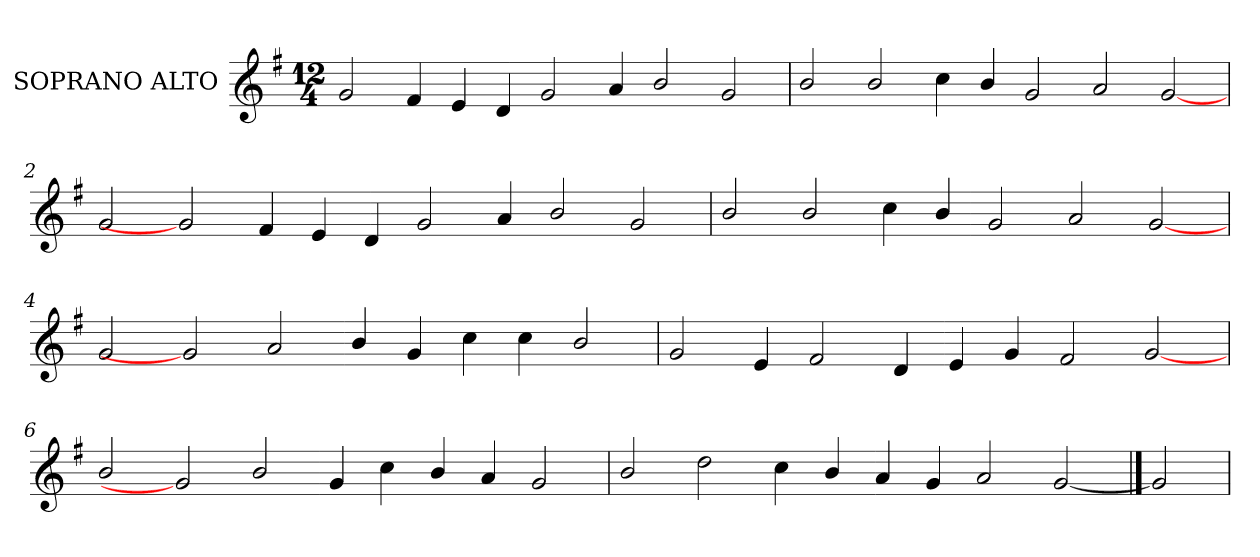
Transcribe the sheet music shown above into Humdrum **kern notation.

**kern
*part1
*staff1
*I"SOPRANO ALTO
*I'S. A.
!!LO:PB:g=z
*clefG2
*k[f#]
*G:
*M12/4
=
2gi/
4f#i/
4ei/
4di/
2gi/
4ai/
2bi/
2gi/
=1
2bi/
2bi/
4cci\
4bi/
2gi/
2ai/
[2gi
!!LO:LB:g=z
=2
2gi/
2gi]
4f#i/
4ei/
4di/
2gi/
4ai/
2bi/
2gi/
=3
2bi/
2bi/
4cci\
4bi/
2gi/
2ai/
[2gi
!!LO:LB:g=z
=4
2gi/
2gi]
2ai/
4bi/
4gi/
4cci\
4cci\
2bi/
=5
2gi/
4ei/
2f#i/
4di/
4ei/
4gi/
2f#i/
[2gi
!!LO:LB:g=z
=6
2bi/
2gi]
2bi/
4gi/
4cci\
4bi/
4ai/
2gi/
=7
2bi/
2ddi\
4cci\
4bi/
4ai/
4gi/
2ai/
[2gi
==8
2gi]
=
*-
